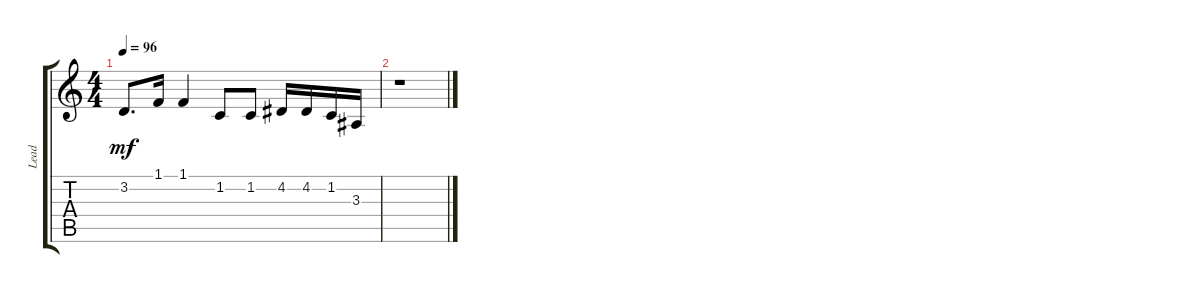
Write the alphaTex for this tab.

\track ("Lead" "Lead") {instrument altosax}
\staff {score tabs}
\tuning (E4 B3 G3 D3 A2 E2) {hide}
\ts (4 4)
\tempo 96
\clef g2
\ks aminor
3.2.8{d dy mf} 1.1.16 1.1.4 1.2.8 1.2.8 4.2.16 4.2.16 1.2.16 3.3.16 |
r.1
